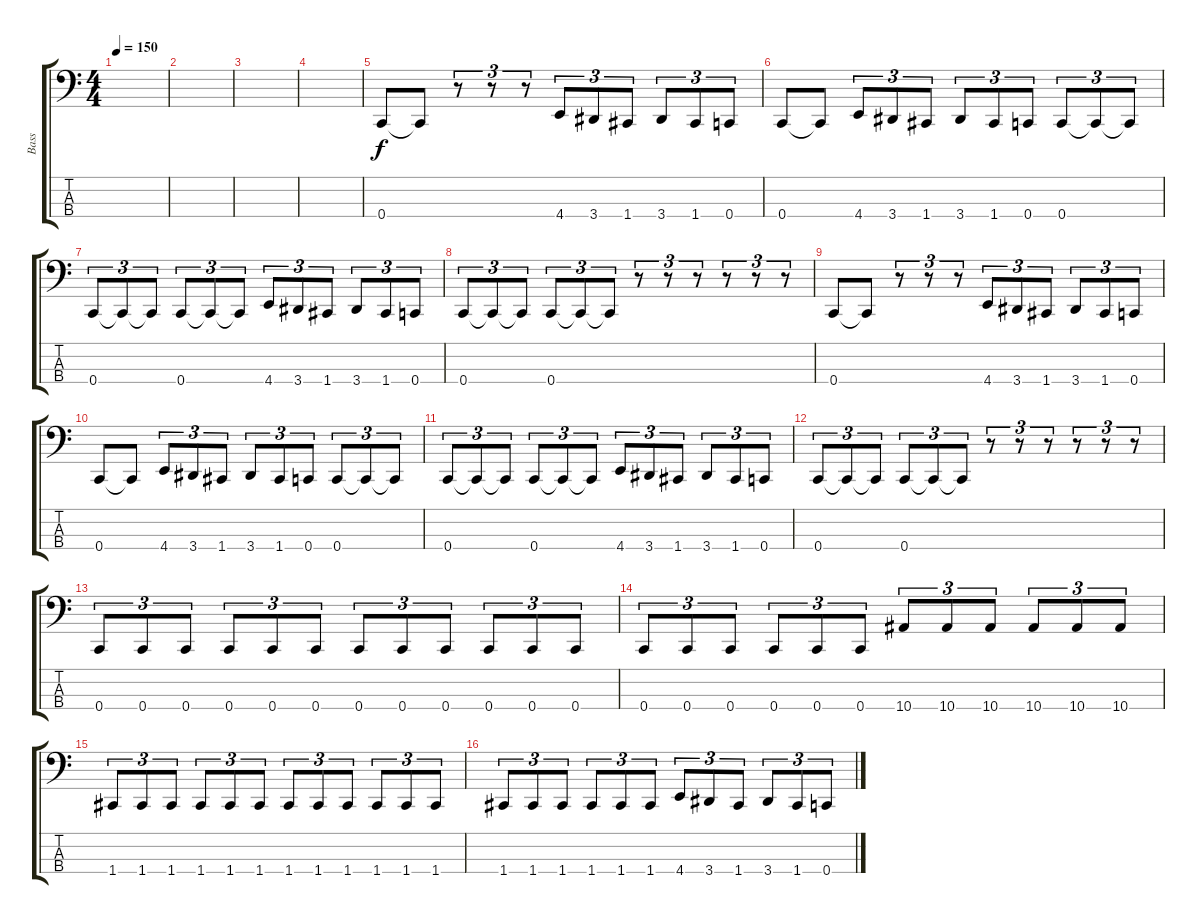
\track ("Bass" "Bass") {instrument electricbassfinger}
\staff {score tabs}
\tuning (F2 C2 G1 C1) {hide}
\ts (4 4)
\tempo 150
\clef f4
\ks c
|
|
|
|
0.4.8 0.4{t}.8 r.8{tu (3 2)} r.8{tu (3 2)} r.8{tu (3 2)} 4.4.8{tu (3 2)} 3.4.8{tu (3 2)} 1.4.8{tu (3 2)} 3.4.8{tu (3 2)} 1.4.8{tu (3 2)} 0.4.8{tu (3 2)} |
0.4.8 0.4{t}.8 4.4.8{tu (3 2)} 3.4.8{tu (3 2)} 1.4.8{tu (3 2)} 3.4.8{tu (3 2)} 1.4.8{tu (3 2)} 0.4.8{tu (3 2)} 0.4.8{tu (3 2)} 0.4{t}.8{tu (3 2)} 0.4{t}.8{tu (3 2)} |
0.4.8{tu (3 2)} 0.4{t}.8{tu (3 2)} 0.4{t}.8{tu (3 2)} 0.4.8{tu (3 2)} 0.4{t}.8{tu (3 2)} 0.4{t}.8{tu (3 2)} 4.4.8{tu (3 2)} 3.4.8{tu (3 2)} 1.4.8{tu (3 2)} 3.4.8{tu (3 2)} 1.4.8{tu (3 2)} 0.4.8{tu (3 2)} |
0.4.8{tu (3 2)} 0.4{t}.8{tu (3 2)} 0.4{t}.8{tu (3 2)} 0.4.8{tu (3 2)} 0.4{t}.8{tu (3 2)} 0.4{t}.8{tu (3 2)} r.8{tu (3 2)} r.8{tu (3 2)} r.8{tu (3 2)} r.8{tu (3 2)} r.8{tu (3 2)} r.8{tu (3 2)} |
0.4.8 0.4{t}.8 r.8{tu (3 2)} r.8{tu (3 2)} r.8{tu (3 2)} 4.4.8{tu (3 2)} 3.4.8{tu (3 2)} 1.4.8{tu (3 2)} 3.4.8{tu (3 2)} 1.4.8{tu (3 2)} 0.4.8{tu (3 2)} |
0.4.8 0.4{t}.8 4.4.8{tu (3 2)} 3.4.8{tu (3 2)} 1.4.8{tu (3 2)} 3.4.8{tu (3 2)} 1.4.8{tu (3 2)} 0.4.8{tu (3 2)} 0.4.8{tu (3 2)} 0.4{t}.8{tu (3 2)} 0.4{t}.8{tu (3 2)} |
0.4.8{tu (3 2)} 0.4{t}.8{tu (3 2)} 0.4{t}.8{tu (3 2)} 0.4.8{tu (3 2)} 0.4{t}.8{tu (3 2)} 0.4{t}.8{tu (3 2)} 4.4.8{tu (3 2)} 3.4.8{tu (3 2)} 1.4.8{tu (3 2)} 3.4.8{tu (3 2)} 1.4.8{tu (3 2)} 0.4.8{tu (3 2)} |
0.4.8{tu (3 2)} 0.4{t}.8{tu (3 2)} 0.4{t}.8{tu (3 2)} 0.4.8{tu (3 2)} 0.4{t}.8{tu (3 2)} 0.4{t}.8{tu (3 2)} r.8{tu (3 2)} r.8{tu (3 2)} r.8{tu (3 2)} r.8{tu (3 2)} r.8{tu (3 2)} r.8{tu (3 2)} |
0.4.8{tu (3 2)} 0.4.8{tu (3 2)} 0.4.8{tu (3 2)} 0.4.8{tu (3 2)} 0.4.8{tu (3 2)} 0.4.8{tu (3 2)} 0.4.8{tu (3 2)} 0.4.8{tu (3 2)} 0.4.8{tu (3 2)} 0.4.8{tu (3 2)} 0.4.8{tu (3 2)} 0.4.8{tu (3 2)} |
0.4.8{tu (3 2)} 0.4.8{tu (3 2)} 0.4.8{tu (3 2)} 0.4.8{tu (3 2)} 0.4.8{tu (3 2)} 0.4.8{tu (3 2)} 10.4.8{tu (3 2)} 10.4.8{tu (3 2)} 10.4.8{tu (3 2)} 10.4.8{tu (3 2)} 10.4.8{tu (3 2)} 10.4.8{tu (3 2)} |
1.4.8{tu (3 2)} 1.4.8{tu (3 2)} 1.4.8{tu (3 2)} 1.4.8{tu (3 2)} 1.4.8{tu (3 2)} 1.4.8{tu (3 2)} 1.4.8{tu (3 2)} 1.4.8{tu (3 2)} 1.4.8{tu (3 2)} 1.4.8{tu (3 2)} 1.4.8{tu (3 2)} 1.4.8{tu (3 2)} |
1.4.8{tu (3 2)} 1.4.8{tu (3 2)} 1.4.8{tu (3 2)} 1.4.8{tu (3 2)} 1.4.8{tu (3 2)} 1.4.8{tu (3 2)} 4.4.8{tu (3 2)} 3.4.8{tu (3 2)} 1.4.8{tu (3 2)} 3.4.8{tu (3 2)} 1.4.8{tu (3 2)} 0.4.8{tu (3 2)}
